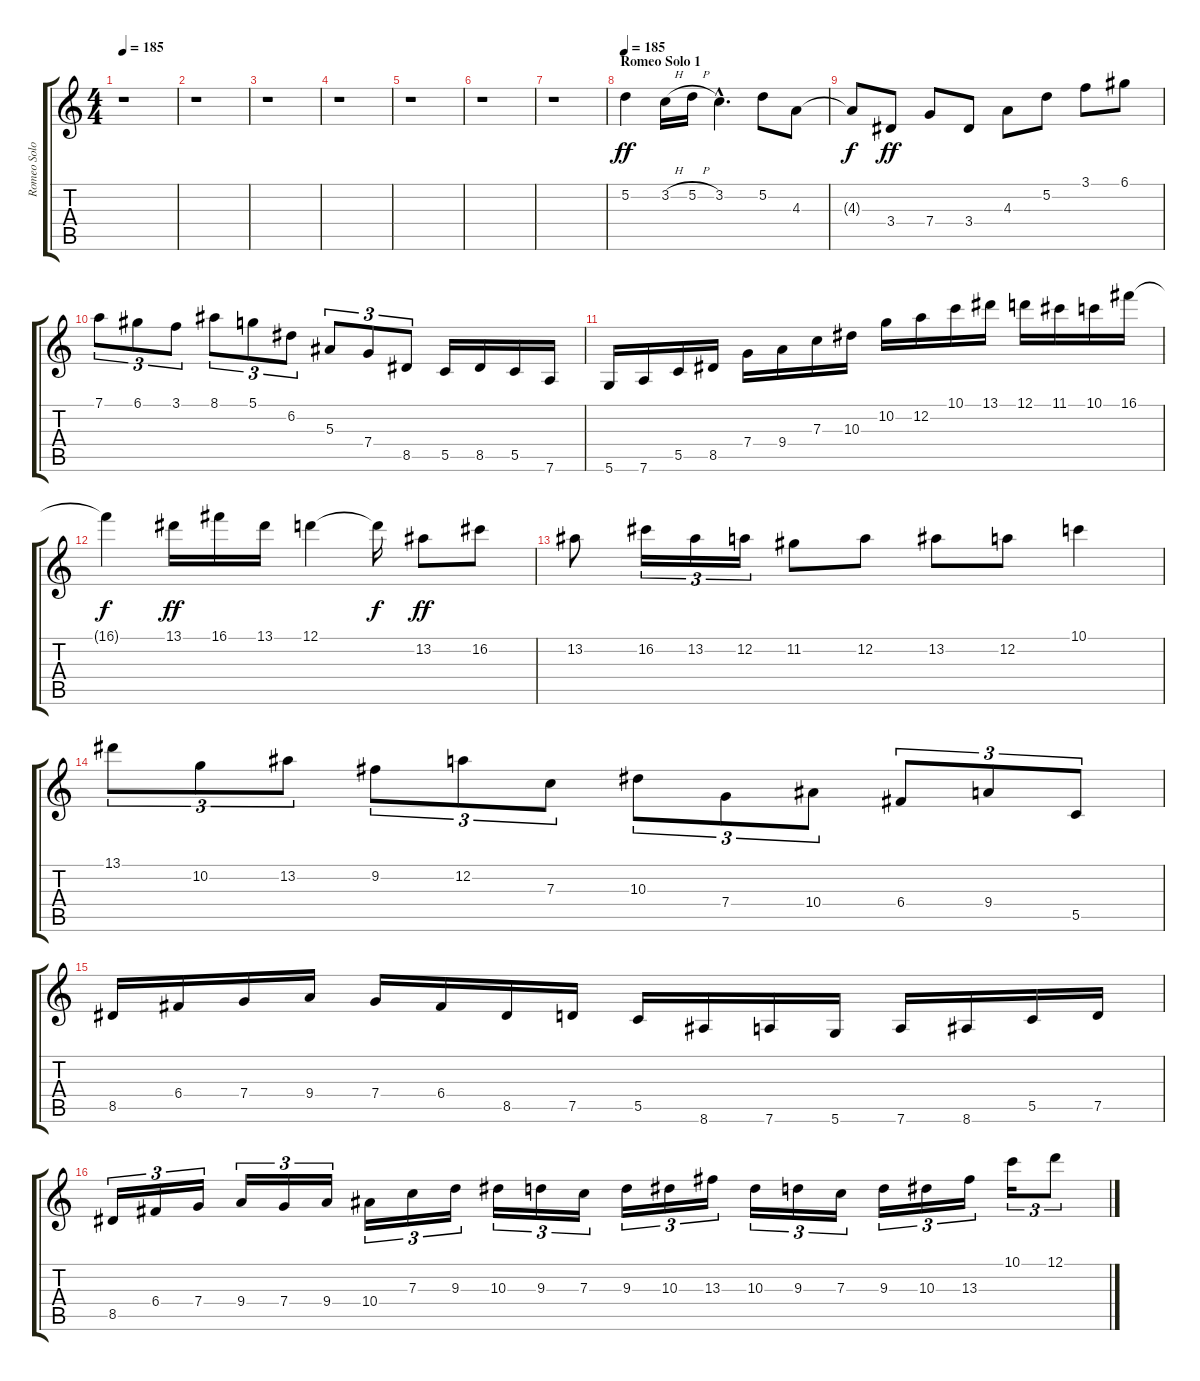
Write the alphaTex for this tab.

\track ("Romeo Solo" "Romeo Solo") {instrument distortionguitar}
\staff {score tabs}
\tuning (D4 A3 F3 C3 G2 D2) {hide}
\ts (4 4)
\tempo 185
\clef g2
\ks c
r.1{dy f} |
r.1 |
r.1 |
r.1 |
r.1 |
r.1 |
r.1 |
\section ("" "Romeo Solo 1")
\tempo 185
5.2.4{dy ff volume 16 balance 8} 3.2{h}.16 5.2{h}.16 3.2{hac}.4{d} 5.2.8 4.3.8 |
4.3{t}.8{dy f} 3.4.8{dy ff} 7.4.8 3.4.8 4.3.8 5.2.8 3.1.8 6.1.8 |
7.1.8{tu (3 2)} 6.1.8{tu (3 2)} 3.1.8{tu (3 2)} 8.1.8{tu (3 2)} 5.1.8{tu (3 2)} 6.2.8{tu (3 2)} 5.3.8{tu (3 2)} 7.4.8{tu (3 2)} 8.5.8{tu (3 2)} 5.5.16 8.5.16 5.5.16 7.6.16 |
5.6.16 7.6.16 5.5.16 8.5.16 7.4.16 9.4.16 7.3.16 10.3.16 10.2.16 12.2.16 10.1.16 13.1.16 12.1.16 11.1.16 10.1.16 16.1.16 |
16.1{t}.4{dy f} 13.1.16{dy ff} 16.1.16 13.1.16 12.1.4 12.1{t}.16{dy f} 13.2.8{dy ff} 16.2.8 |
13.2.8 16.2.16{tu (3 2)} 13.2.16{tu (3 2)} 12.2.16{tu (3 2)} 11.2.8 12.2.8 13.2.8 12.2.8 10.1.4 |
13.1.8{tu (3 2)} 10.2.8{tu (3 2)} 13.2.8{tu (3 2)} 9.2.8{tu (3 2)} 12.2.8{tu (3 2)} 7.3.8{tu (3 2)} 10.3.8{tu (3 2)} 7.4.8{tu (3 2)} 10.4.8{tu (3 2)} 6.4.8{tu (3 2)} 9.4.8{tu (3 2)} 5.5.8{tu (3 2)} |
8.5.16 6.4.16 7.4.16 9.4.16 7.4.16 6.4.16 8.5.16 7.5.16 5.5.16 8.6.16 7.6.16 5.6.16 7.6.16 8.6.16 5.5.16 7.5.16 |
8.5.16{tu (3 2)} 6.4.16{tu (3 2)} 7.4.16{tu (3 2)} 9.4.16{tu (3 2)} 7.4.16{tu (3 2)} 9.4.16{tu (3 2)} 10.4.16{tu (3 2)} 7.3.16{tu (3 2)} 9.3.16{tu (3 2)} 10.3.16{tu (3 2)} 9.3.16{tu (3 2)} 7.3.16{tu (3 2)} 9.3.16{tu (3 2)} 10.3.16{tu (3 2)} 13.3.16{tu (3 2)} 10.3.16{tu (3 2)} 9.3.16{tu (3 2)} 7.3.16{tu (3 2)} 9.3.16{tu (3 2)} 10.3.16{tu (3 2)} 13.3.16{tu (3 2)} 10.1.16{tu (3 2)} 12.1.8{tu (3 2)}
